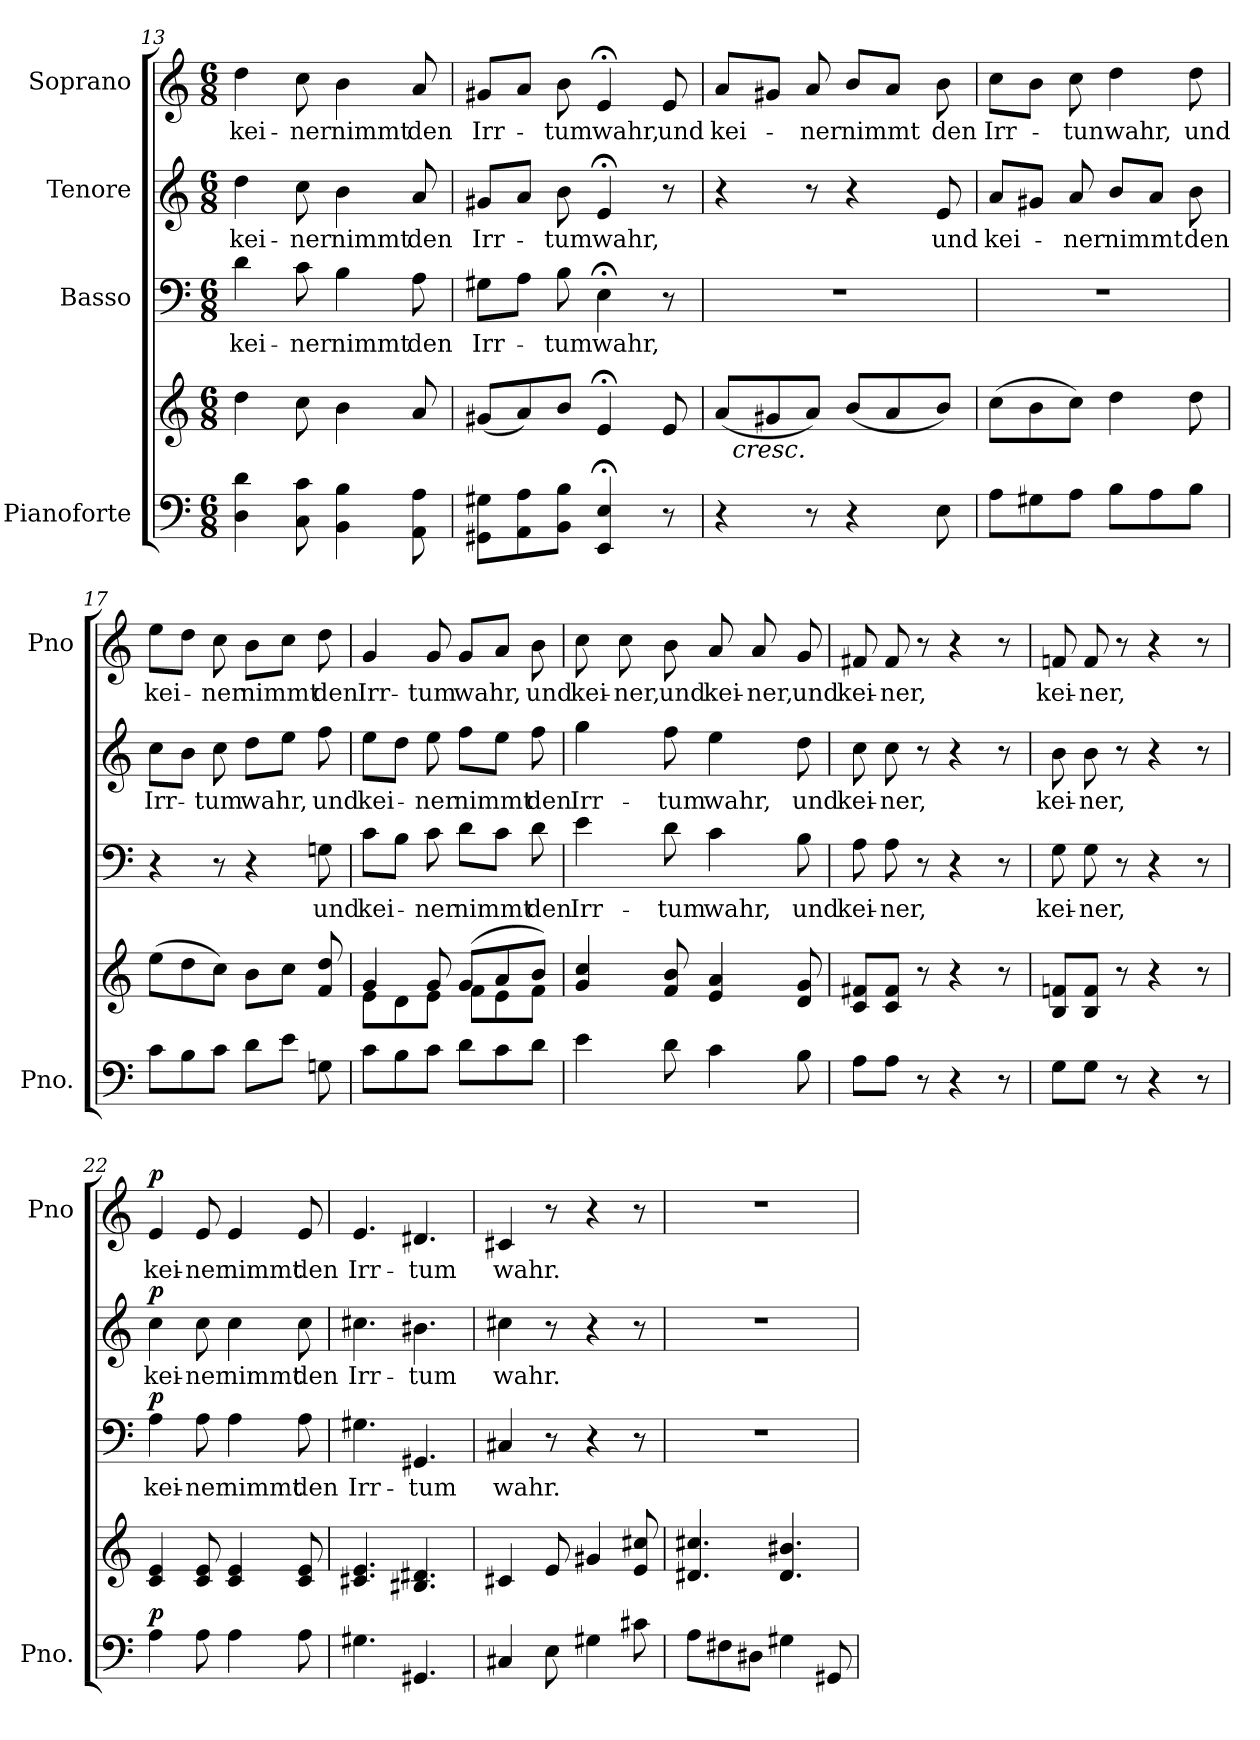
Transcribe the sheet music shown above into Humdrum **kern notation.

**kern	**kern	**dynam	**kern	**text	**dynam	**kern	**text	**dynam	**kern	**text	**dynam
*part4	*part4	*part4	*part3	*part3	*part3	*part2	*part2	*part2	*part1	*part1	*part1
*staff5	*staff4	*staff4/5	*staff3	*staff3	*staff3	*staff2	*staff2	*staff2	*staff1	*staff1	*staff1
*I"Pianoforte	*	*	*I"Basso	*	*	*I"Tenore	*	*	*I"Soprano	*	*
*I'Pno.	*	*	*	*	*	*	*	*	*I'Pno	*	*
!!LO:PB:g=z
*clefF4	*clefG2	*	*clefF4	*	*	*clefG2	*	*	*clefG2	*	*
*k[]	*k[]	*	*k[]	*	*	*k[]	*	*	*k[]	*	*
*C:	*C:	*	*C:	*	*	*C:	*	*	*C:	*	*
*M6/8	*M6/8	*	*M6/8	*	*	*M6/8	*	*	*M6/8	*	*
=13	=13	=13	=13	=13	=13	=13	=13	=13	=13	=13	=13
4D\ 4d\	4dd\	.	4d\	kei-	.	4dd\	kei-	.	4dd\	kei-	.
8C\ 8c\	8cc\	.	8c\	-ner	.	8cc\	-ner	.	8cc\	-ner	.
4BB\ 4B\	4b\	.	4B\	nimmt	.	4b\	nimmt	.	4b\	nimmt	.
8AA\ 8A\	8a/	.	8A\	den	.	8a/	den	.	8a/	den	.
=14	=14	=14	=14	=14	=14	=14	=14	=14	=14	=14	=14
8GG#X\ 8G#X\L	(8g#X/L	.	8G#X\L	Irr-	.	8g#X/L	Irr-	.	8g#X/L	Irr-	.
8AA\ 8A\	8a/)	.	8A\J	.	.	8a/J	.	.	8a/J	.	.
8BB\ 8B\J	8b/J	.	8B\	-tum	.	8b\	-tum	.	8b\	-tum	.
4EE/;< 4E/;<	4e;</	.	4E;<\	wahr,	.	4e;</	wahr,	.	4e;</	wahr,	.
8r	8e/	.	8r	.	.	8r	.	.	8e/	und	.
=15	=15	=15	=15	=15	=15	=15	=15	=15	=15	=15	=15
*	*^	*	*	*	*	*	*	*	*	*	*
4r	(8a/L	32ryy	.	2.r	.	.	4r	.	.	8a/L	kei-	.
!	!	!LO:TX:b:i:t=cresc.	!	!	!	!	!	!	!	!	!	!
.	.	2ryy	.	.	.	.	.	.	.	.	.	.
.	8g#X/	.	.	.	.	.	.	.	.	8g#X/J	.	.
8r	8a/J)	.	.	.	.	.	8r	.	.	8a/	-ner	.
4r	(8b/L	.	.	.	.	.	4r	.	.	8b/L	nimmt	.
.	8a/	.	.	.	.	.	.	.	.	8a/J	.	.
.	.	8..ryy	.	.	.	.	.	.	.	.	.	.
8E\	8b/J)	.	.	.	.	.	8e/	und	.	8b\	den	.
*	*v	*v	*	*	*	*	*	*	*	*	*	*
=16	=16	=16	=16	=16	=16	=16	=16	=16	=16	=16	=16
8A\L	(8cc\L	.	2.r	.	.	8a/L	kei-	.	8cc\L	Irr-	.
8G#X\	8b\	.	.	.	.	8g#X/J	.	.	8b\J	.	.
8A\J	8cc\J)	.	.	.	.	8a/	-ner	.	8cc\	-tun	.
8B\L	4dd\	.	.	.	.	8b/L	nimmt	.	4dd\	wahr,	.
8A\	.	.	.	.	.	8a/J	.	.	.	.	.
8B\J	8dd\	.	.	.	.	8b\	den	.	8dd\	und	.
=17	=17	=17	=17	=17	=17	=17	=17	=17	=17	=17	=17
8c\L	(8ee\L	.	4r	.	.	8cc\L	Irr-	.	8ee\L	kei-	.
8B\	8dd\	.	.	.	.	8b\J	.	.	8dd\J	.	.
8c\J	8cc\J)	.	8r	.	.	8cc\	-tum	.	8cc\	-ner	.
8d\L	8b\L	.	4r	.	.	8dd\L	wahr,	.	8b\L	nimmt	.
8e\J	8cc\J	.	.	.	.	8ee\J	.	.	8cc\J	.	.
8Gn\	8f/ 8dd/	.	8Gn\	und	.	8ff\	und	.	8dd\	den	.
=18	=18	=18	=18	=18	=18	=18	=18	=18	=18	=18	=18
*	*^	*	*	*	*	*	*	*	*	*	*
8c\L	4g/	8e\L	.	8c\L	kei-	.	8ee\L	kei-	.	4g/	Irr-	.
8B\	.	8d\	.	8B\J	.	.	8dd\J	.	.	.	.	.
8c\J	8g/	8e\J	.	8c\	-ner	.	8ee\	-ner	.	8g/	-tum	.
8d\L	(8g/L	8f\L	.	8d\L	nimmt	.	8ff\L	nimmt	.	8g/L	wahr,	.
8c\	8a/	8e\	.	8c\J	.	.	8ee\J	.	.	8a/J	.	.
8d\J	8b/J)	8f\J	.	8d\	den	.	8ff\	den	.	8b\	und	.
!!LO:LB:g=z
=19	=19	=19	=19	=19	=19	=19	=19	=19	=19	=19	=19	=19
!	!LO:TX:b:i:t=decresc.	!	!	!	!	!	!	!	!	!	!	!
*	*v	*v	*	*	*	*	*	*	*	*	*	*
4e\	4g/ 4cc/	.	4e\	Irr-	.	4gg\	Irr-	.	8cc\	kei-	.
.	.	.	.	.	.	.	.	.	8cc\	-ner,	.
8d\	8f/ 8b/	.	8d\	-tum	.	8ff\	-tum	.	8b\	und	.
4c\	4e/ 4a/	.	4c\	wahr,	.	4ee\	wahr,	.	8a/	kei-	.
.	.	.	.	.	.	.	.	.	8a/	-ner,	.
8B\	8d/ 8g/	.	8B\	und	.	8dd\	und	.	8g/	und	.
=20	=20	=20	=20	=20	=20	=20	=20	=20	=20	=20	=20
8A\L	8c/ 8f#X/L	.	8A\	kei-	.	8cc\	kei-	.	8f#X/	kei-	.
8A\J	8c/ 8f#/J	.	8A\	-ner,	.	8cc\	-ner,	.	8f#/	-ner,	.
8r	8r	.	8r	.	.	8r	.	.	8r	.	.
4r	4r	.	4r	.	.	4r	.	.	4r	.	.
8r	8r	.	8r	.	.	8r	.	.	8r	.	.
=21	=21	=21	=21	=21	=21	=21	=21	=21	=21	=21	=21
8G\L	8B/ 8fn/L	.	8G\	kei-	.	8b\	kei-	.	8fn/	kei-	.
8G\J	8B/ 8f/J	.	8G\	-ner,	.	8b\	-ner,	.	8f/	-ner,	.
8r	8r	.	8r	.	.	8r	.	.	8r	.	.
4r	4r	.	4r	.	.	4r	.	.	4r	.	.
8r	8r	.	8r	.	.	8r	.	.	8r	.	.
=22	=22	=22	=22	=22	=22	=22	=22	=22	=22	=22	=22
!	!	!LO:DY:a=2	!	!	!LO:DY:a	!	!	!LO:DY:a	!	!	!LO:DY:a
4A\	4c/ 4e/	p	4A\	kei-	p	4cc\	kei-	p	4e/	kei-	p
8A\	8c/ 8e/	.	8A\	-ner	.	8cc\	-ner	.	8e/	-ner	.
4A\	4c/ 4e/	.	4A\	nimmt	.	4cc\	nimmt	.	4e/	nimmt	.
8A\	8c/ 8e/	.	8A\	den	.	8cc\	den	.	8e/	den	.
=23	=23	=23	=23	=23	=23	=23	=23	=23	=23	=23	=23
4.G#X\	4.c#X/ 4.e/	.	4.G#X\	Irr-	.	4.cc#X\	Irr-	.	4.e/	Irr-	.
4.GG#X/	4.B#X/ 4.d#X/	.	4.GG#X/	-tum	.	4.b#X\	-tum	.	4.d#X/	-tum	.
=24	=24	=24	=24	=24	=24	=24	=24	=24	=24	=24	=24
4C#X/	4c#X/	.	4C#X/	wahr.	.	4cc#X\	wahr.	.	4c#X/	wahr.	.
8E\	8e/	.	8r	.	.	8r	.	.	8r	.	.
4G#X\	4g#X/	.	4r	.	.	4r	.	.	4r	.	.
8c#X\	8e/ 8cc#X/	.	8r	.	.	8r	.	.	8r	.	.
=25	=25	=25	=25	=25	=25	=25	=25	=25	=25	=25	=25
8A\L	4.d#X/ 4.cc#X/	.	2.r	.	.	2.r	.	.	2.r	.	.
8F#X\	.	.	.	.	.	.	.	.	.	.	.
8D#X\J	.	.	.	.	.	.	.	.	.	.	.
4G#X\	4.d#/ 4.b#X/	.	.	.	.	.	.	.	.	.	.
8GG#X/	.	.	.	.	.	.	.	.	.	.	.
=	=	=	=	=	=	=	=	=	=	=	=
*-	*-	*-	*-	*-	*-	*-	*-	*-	*-	*-	*-
